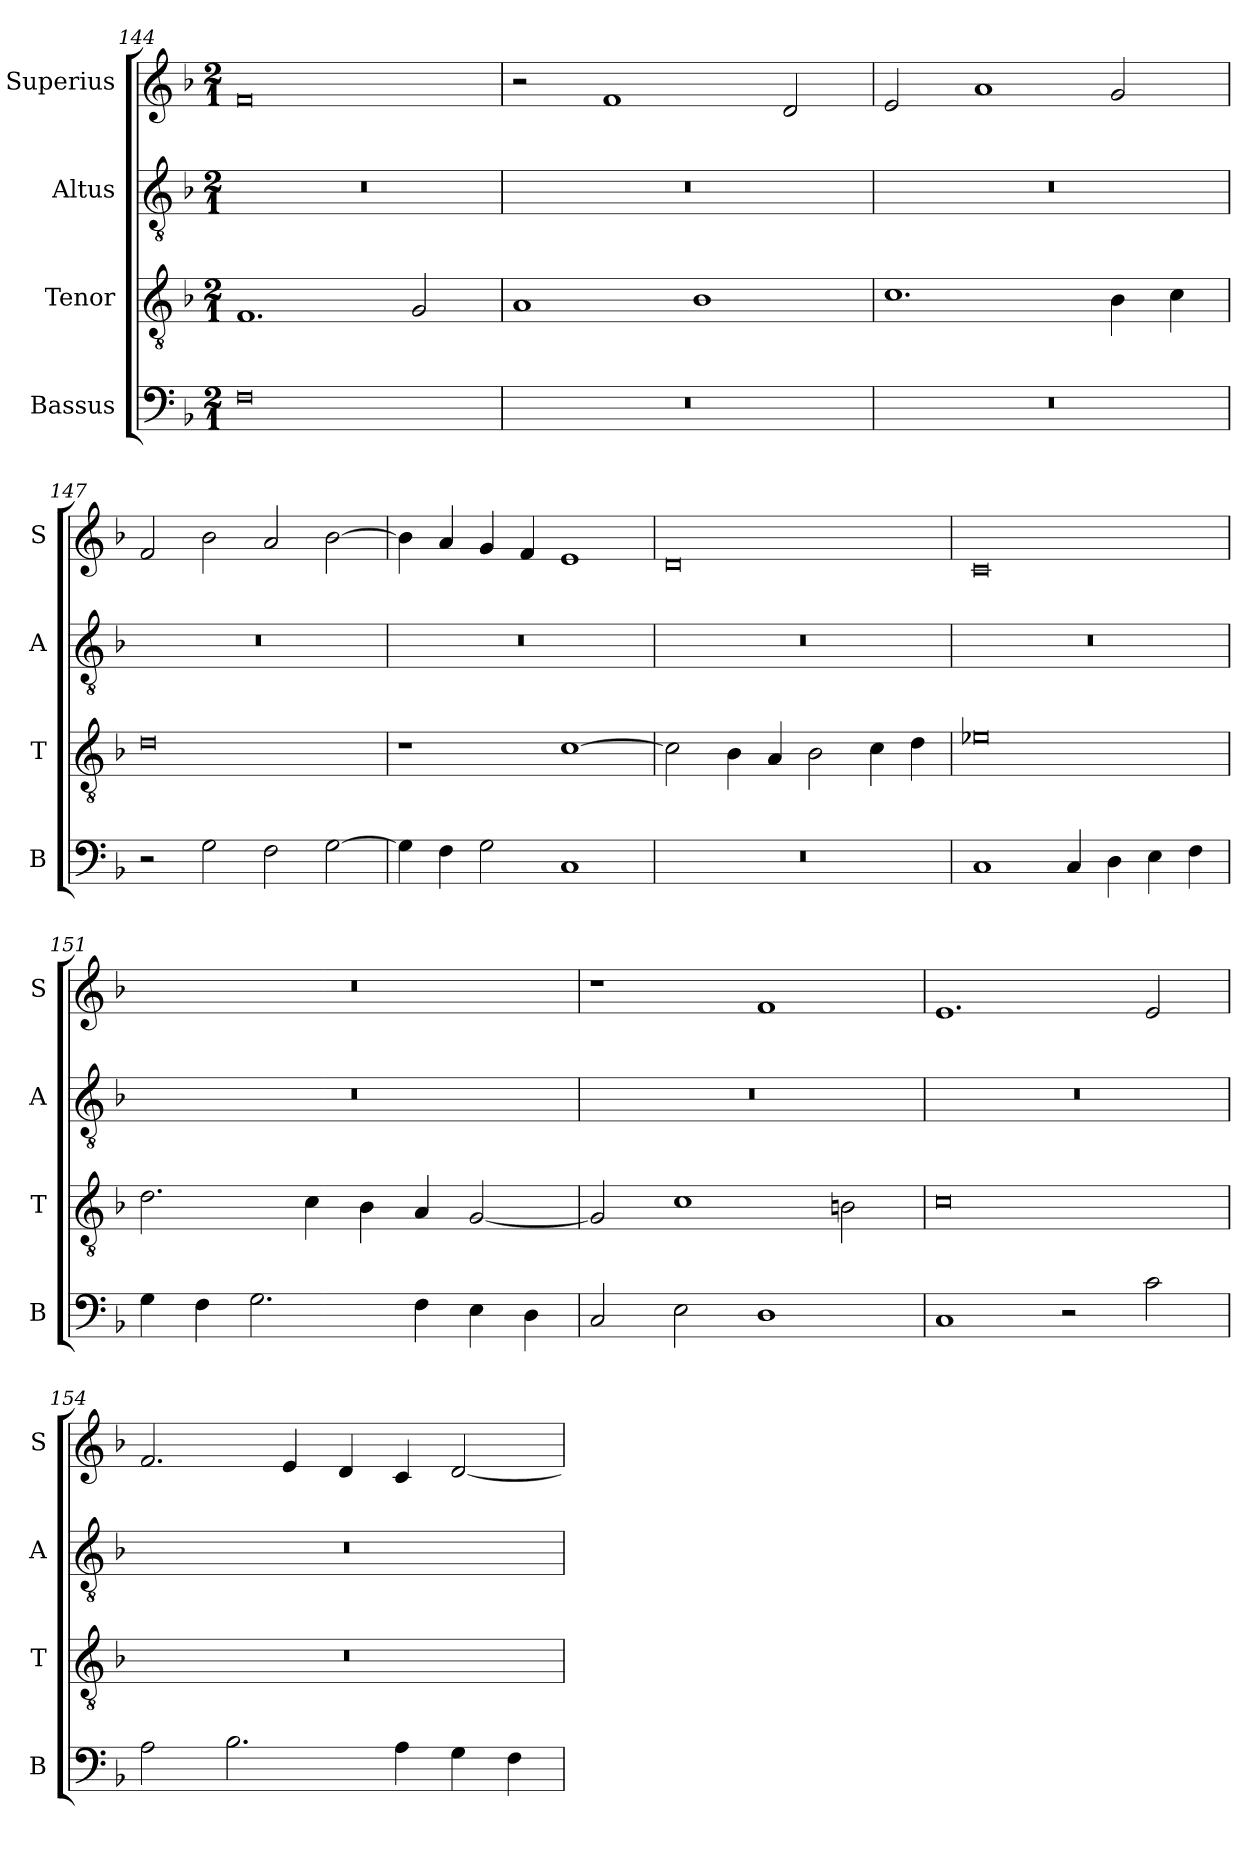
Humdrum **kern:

**kern	**kern	**kern	**kern
*part4	*part3	*part2	*part1
*staff4	*staff3	*staff2	*staff1
*I"Bassus	*I"Tenor	*I"Altus	*I"Superius
*I'B	*I'T	*I'A	*I'S
*clefF4	*clefGv2	*clefGv2	*clefG2
*k[b-]	*k[b-]	*k[b-]	*k[b-]
*M2/1	*M2/1	*M2/1	*M2/1
=144	=144	=144	=144
0F	1.F	0r	0f
.	2G/	.	.
=145	=145	=145	=145
0r	1A	0r	2r
.	.	.	1f
.	1B-	.	.
.	.	.	2d/
=146	=146	=146	=146
0r	1.c	0r	2e/
.	.	.	1a
.	4B-\	.	2g/
.	4c\	.	.
=147	=147	=147	=147
2r	0d	0r	2f/
2G\	.	.	2b-\
2F\	.	.	2a/
[2G\	.	.	[2b-\
=148	=148	=148	=148
4G\]	1r	0r	4b-\]
4F\	.	.	4a/
2G\	.	.	4g/
.	.	.	4f/
1C	[1c	.	1e
=149	=149	=149	=149
0r	2c\]	0r	0d
.	4B-\	.	.
.	4A/	.	.
.	2B-\	.	.
.	4c\	.	.
.	4d\	.	.
=150	=150	=150	=150
1C	0e-X	0r	0c
4C/	.	.	.
4D\	.	.	.
4E\	.	.	.
4F\	.	.	.
=151	=151	=151	=151
4G\	2.d\	0r	0r
4F\	.	.	.
2.G\	.	.	.
.	4c\	.	.
.	4B-\	.	.
4F\	4A/	.	.
4E\	[2G/	.	.
4D\	.	.	.
=152	=152	=152	=152
2C/	2G/]	0r	1r
2E\	1c	.	.
1D	.	.	1f
.	2Bn\	.	.
=153	=153	=153	=153
1C	0c	0r	1.e
2r	.	.	.
2c\	.	.	2e/
=154	=154	=154	=154
2A\	0r	0r	2.f/
2.B-\	.	.	.
.	.	.	4e/
.	.	.	4d/
4A\	.	.	4c/
4G\	.	.	[2d/
4F\	.	.	.
=	=	=	=
*-	*-	*-	*-
